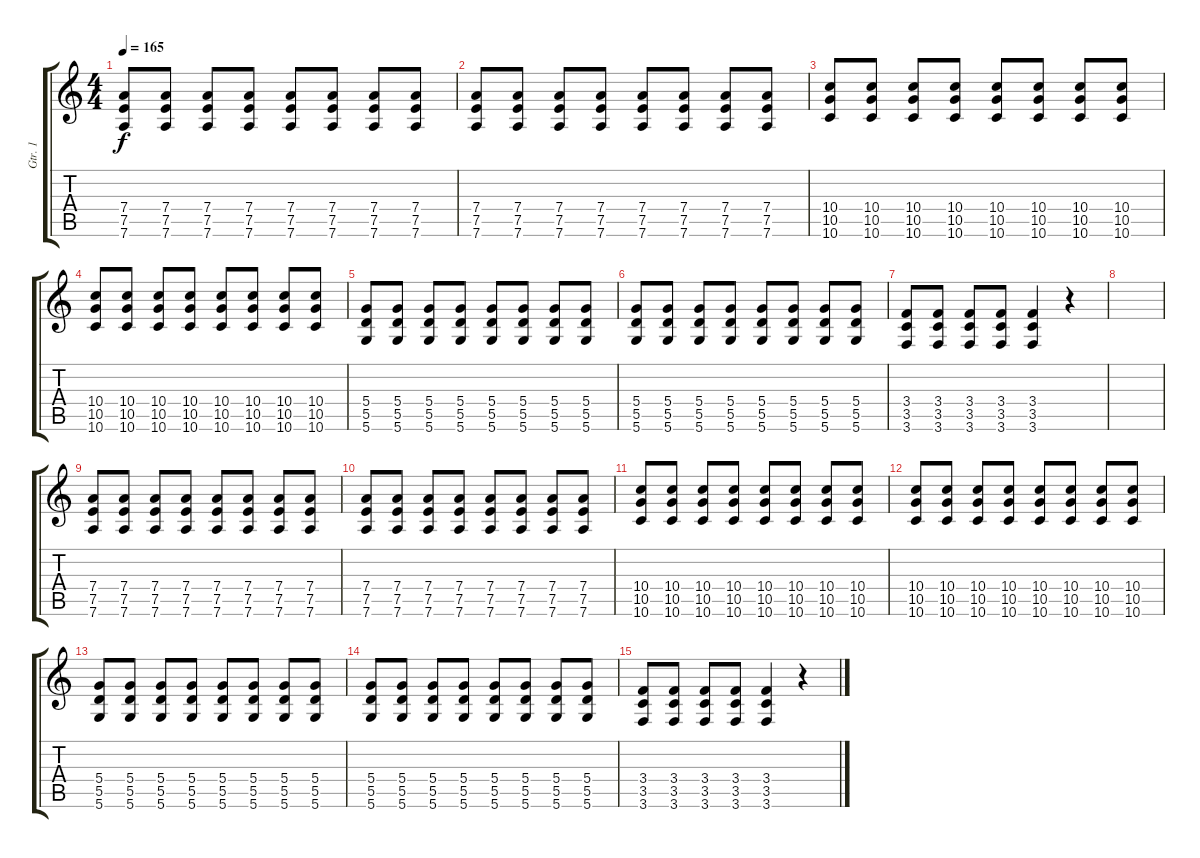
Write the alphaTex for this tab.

\track ("Gtr. 1" "Gtr. 1") {instrument distortionguitar}
\staff {score tabs}
\tuning (E4 B3 G3 D3 A2 D2) {hide}
\ts (4 4)
\tempo 165
\clef g2
\ks c
(7.4 7.5 7.6).8{dy f} (7.4 7.5 7.6).8 (7.4 7.5 7.6).8 (7.4 7.5 7.6).8 (7.4 7.5 7.6).8 (7.4 7.5 7.6).8 (7.4 7.5 7.6).8 (7.4 7.5 7.6).8 |
(7.4 7.5 7.6).8 (7.4 7.5 7.6).8 (7.4 7.5 7.6).8 (7.4 7.5 7.6).8 (7.4 7.5 7.6).8 (7.4 7.5 7.6).8 (7.4 7.5 7.6).8 (7.4 7.5 7.6).8 |
(10.4 10.5 10.6).8 (10.4 10.5 10.6).8 (10.4 10.5 10.6).8 (10.4 10.5 10.6).8 (10.4 10.5 10.6).8 (10.4 10.5 10.6).8 (10.4 10.5 10.6).8 (10.4 10.5 10.6).8 |
(10.4 10.5 10.6).8 (10.4 10.5 10.6).8 (10.4 10.5 10.6).8 (10.4 10.5 10.6).8 (10.4 10.5 10.6).8 (10.4 10.5 10.6).8 (10.4 10.5 10.6).8 (10.4 10.5 10.6).8 |
(5.4 5.5 5.6).8 (5.4 5.5 5.6).8 (5.4 5.5 5.6).8 (5.4 5.5 5.6).8 (5.4 5.5 5.6).8 (5.4 5.5 5.6).8 (5.4 5.5 5.6).8 (5.4 5.5 5.6).8 |
(5.4 5.5 5.6).8 (5.4 5.5 5.6).8 (5.4 5.5 5.6).8 (5.4 5.5 5.6).8 (5.4 5.5 5.6).8 (5.4 5.5 5.6).8 (5.4 5.5 5.6).8 (5.4 5.5 5.6).8 |
(3.4 3.5 3.6).8 (3.4 3.5 3.6).8 (3.4 3.5 3.6).8 (3.4 3.5 3.6).8 (3.4 3.5 3.6).4 r.4 |
|
(7.4 7.5 7.6).8 (7.4 7.5 7.6).8 (7.4 7.5 7.6).8 (7.4 7.5 7.6).8 (7.4 7.5 7.6).8 (7.4 7.5 7.6).8 (7.4 7.5 7.6).8 (7.4 7.5 7.6).8 |
(7.4 7.5 7.6).8 (7.4 7.5 7.6).8 (7.4 7.5 7.6).8 (7.4 7.5 7.6).8 (7.4 7.5 7.6).8 (7.4 7.5 7.6).8 (7.4 7.5 7.6).8 (7.4 7.5 7.6).8 |
(10.4 10.5 10.6).8 (10.4 10.5 10.6).8 (10.4 10.5 10.6).8 (10.4 10.5 10.6).8 (10.4 10.5 10.6).8 (10.4 10.5 10.6).8 (10.4 10.5 10.6).8 (10.4 10.5 10.6).8 |
(10.4 10.5 10.6).8 (10.4 10.5 10.6).8 (10.4 10.5 10.6).8 (10.4 10.5 10.6).8 (10.4 10.5 10.6).8 (10.4 10.5 10.6).8 (10.4 10.5 10.6).8 (10.4 10.5 10.6).8 |
(5.4 5.5 5.6).8 (5.4 5.5 5.6).8 (5.4 5.5 5.6).8 (5.4 5.5 5.6).8 (5.4 5.5 5.6).8 (5.4 5.5 5.6).8 (5.4 5.5 5.6).8 (5.4 5.5 5.6).8 |
(5.4 5.5 5.6).8 (5.4 5.5 5.6).8 (5.4 5.5 5.6).8 (5.4 5.5 5.6).8 (5.4 5.5 5.6).8 (5.4 5.5 5.6).8 (5.4 5.5 5.6).8 (5.4 5.5 5.6).8 |
(3.4 3.5 3.6).8 (3.4 3.5 3.6).8 (3.4 3.5 3.6).8 (3.4 3.5 3.6).8 (3.4 3.5 3.6).4 r.4
